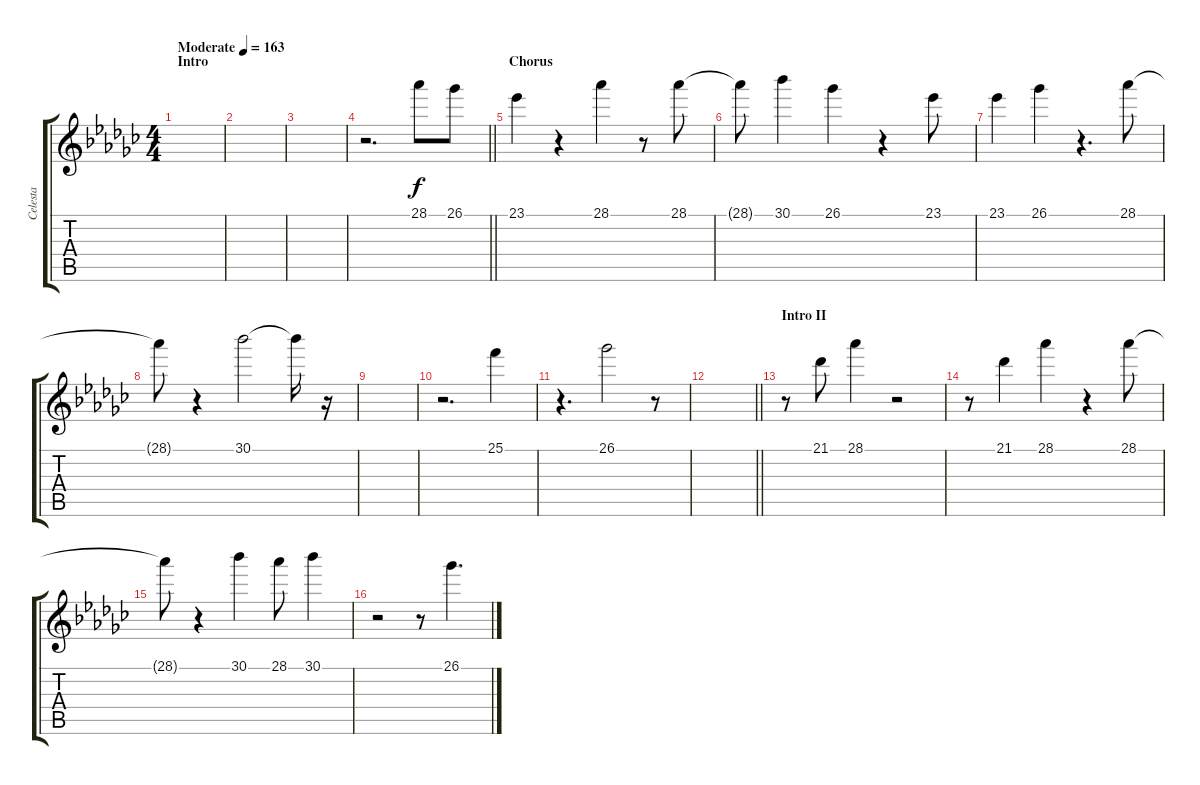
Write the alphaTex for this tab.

\track ("Celesta" "Celesta") {instrument celesta}
\staff {score tabs}
\tuning (E4 B3 G3 D3 A2 E2) {hide}
\ts (4 4)
\section ("" "Intro")
\tempo (163 "Moderate")
\clef g2
\ks gb
|
|
|
\barLineRight lightlight
r.2{d} 28.1.8 26.1.8 |
\section ("" "Chorus")
23.1.4 r.4 28.1.4 r.8 28.1.8 |
28.1{t}.8 30.1.4 26.1.4 r.4 23.1.8 |
23.1.4 26.1.4 r.4{d} 28.1.8 |
28.1{t}.8 r.4 30.1.2 30.1{t}.16 r.16 |
|
r.2{d} 25.1.4 |
r.4{d} 26.1.2 r.8 |
\barLineRight lightlight
|
\section ("" "Intro II")
r.8 21.1.8 28.1.4 r.2 |
r.8 21.1.4 28.1.4 r.4 28.1.8 |
28.1{t}.8 r.4 30.1.4 28.1.8 30.1.4 |
r.2 r.8 26.1.4{d}
